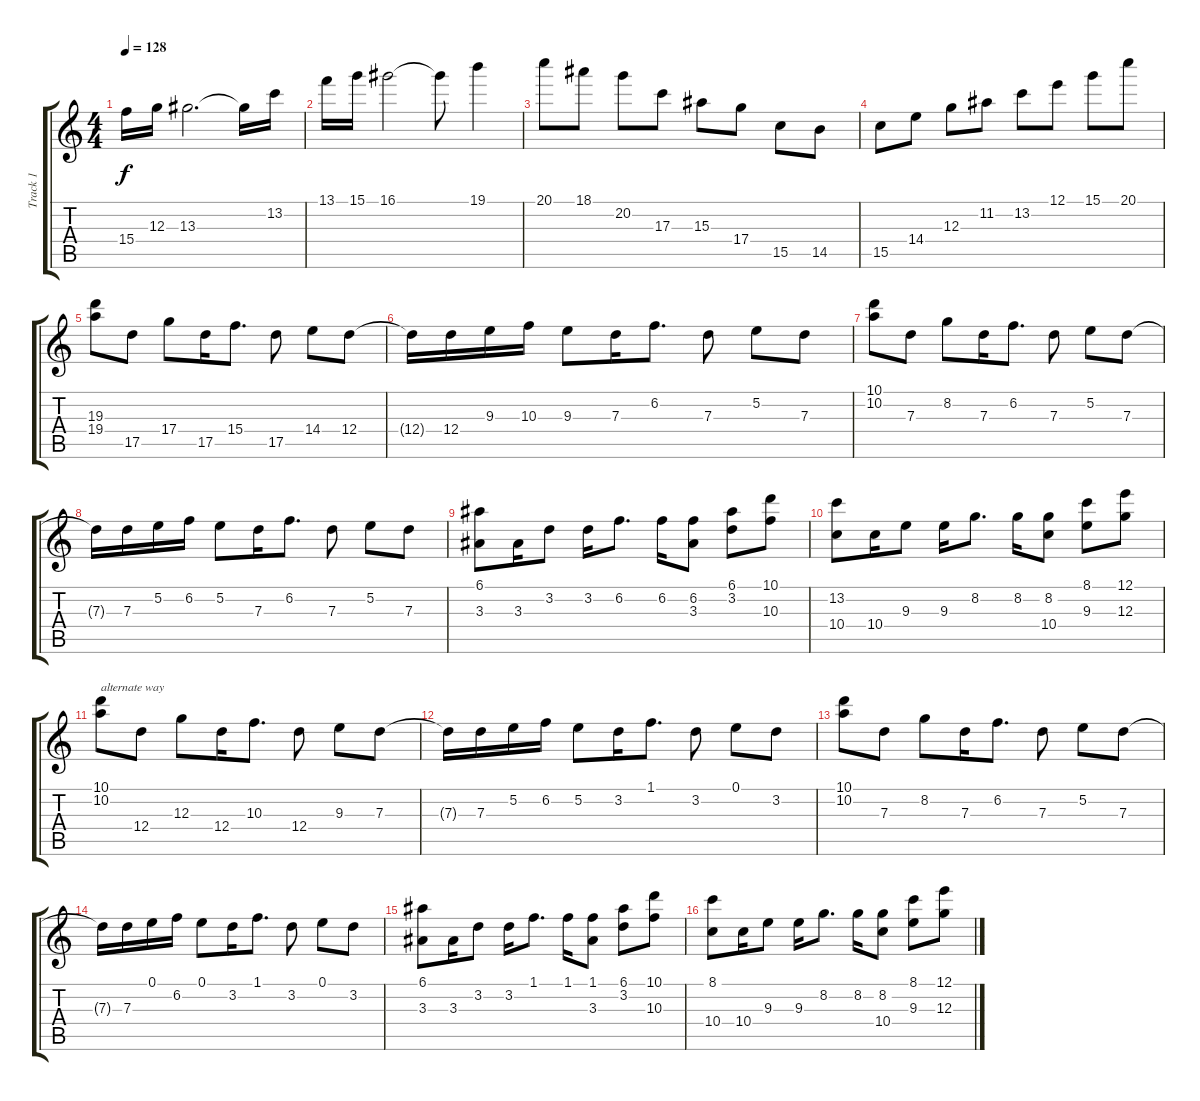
\track ("Track 1" "Track 1") {instrument overdrivenguitar}
\staff {score tabs}
\tuning (E4 B3 G3 D3 A2 E2) {hide}
\ts (4 4)
\tempo 128
\clef g2
\ks c
15.4.16{dy f} 12.3.16 13.3.2{d} 13.3{t}.16 13.2.16 |
13.1.16 15.1.16 16.1.2 16.1{t}.8 19.1.4 |
20.1.8 18.1.8 20.2.8 17.3.8 15.3.8 17.4.8 15.5.8 14.5.8 |
15.5.8 14.4.8 12.3.8 11.2.8 13.2.8 12.1.8 15.1.8 20.1.8 |
(19.3 19.4).8 17.5.8 17.4.8 17.5.16 15.4.8{d} 17.5.8 14.4.8 12.4.8 |
12.4{t}.16 12.4.16 9.3.16 10.3.16 9.3.8 7.3.16 6.2.8{d} 7.3.8 5.2.8 7.3.8 |
(10.1 10.2).8 7.3.8 8.2.8 7.3.16 6.2.8{d} 7.3.8 5.2.8 7.3.8 |
7.3{t}.16 7.3.16 5.2.16 6.2.16 5.2.8 7.3.16 6.2.8{d} 7.3.8 5.2.8 7.3.8 |
(6.1 3.3).8 3.3.16 3.2.8 3.2.16 6.2.8{d} 6.2.16 (6.2 3.3).8 (6.1 3.2).8 (10.1 10.3).8 |
(13.2 10.4).8 10.4.16 9.3.8 9.3.16 8.2.8{d} 8.2.16 (8.2 10.4).8 (8.1 9.3).8 (12.1 12.3).8 |
(10.1 10.2).8{txt "alternate way"} 12.4.8 12.3.8 12.4.16 10.3.8{d} 12.4.8 9.3.8 7.3.8 |
7.3{t}.16 7.3.16 5.2.16 6.2.16 5.2.8 3.2.16 1.1.8{d} 3.2.8 0.1.8 3.2.8 |
(10.1 10.2).8 7.3.8 8.2.8 7.3.16 6.2.8{d} 7.3.8 5.2.8 7.3.8 |
7.3{t}.16 7.3.16 0.1.16 6.2.16 0.1.8 3.2.16 1.1.8{d} 3.2.8 0.1.8 3.2.8 |
(6.1 3.3).8 3.3.16 3.2.8 3.2.16 1.1.8{d} 1.1.16 (1.1 3.3).8 (6.1 3.2).8 (10.1 10.3).8 |
(8.1 10.4).8 10.4.16 9.3.8 9.3.16 8.2.8{d} 8.2.16 (8.2 10.4).8 (8.1 9.3).8 (12.1 12.3).8
